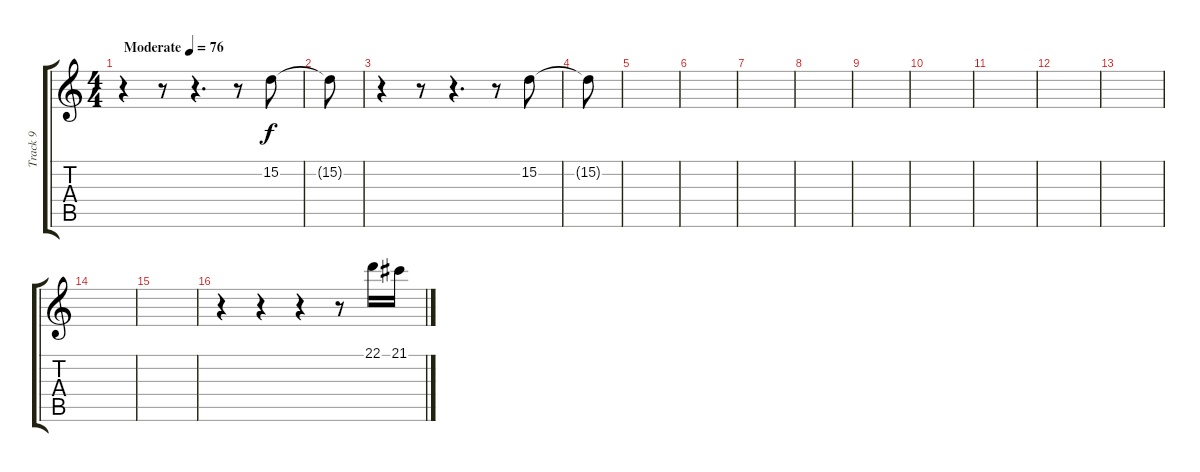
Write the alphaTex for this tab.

\track ("Track 9" "Track 9") {instrument musicbox}
\staff {score tabs}
\tuning (E4 B3 G3 D3 A2 E2) {hide}
\ts (4 4)
\tempo (76 "Moderate")
\clef g2
\ks c
r.4{dy f volume 7 balance 0 instrument fx5brightness} r.8 r.4{d} r.8 15.2.8 |
15.2{t}.8 |
r.4 r.8 r.4{d} r.8 15.2.8 |
15.2{t}.8 |
|
|
|
|
|
|
|
|
|
|
|
r.4{volume 8 balance 8 instrument musicbox} r.4 r.4 r.8 22.1.16 21.1.16
